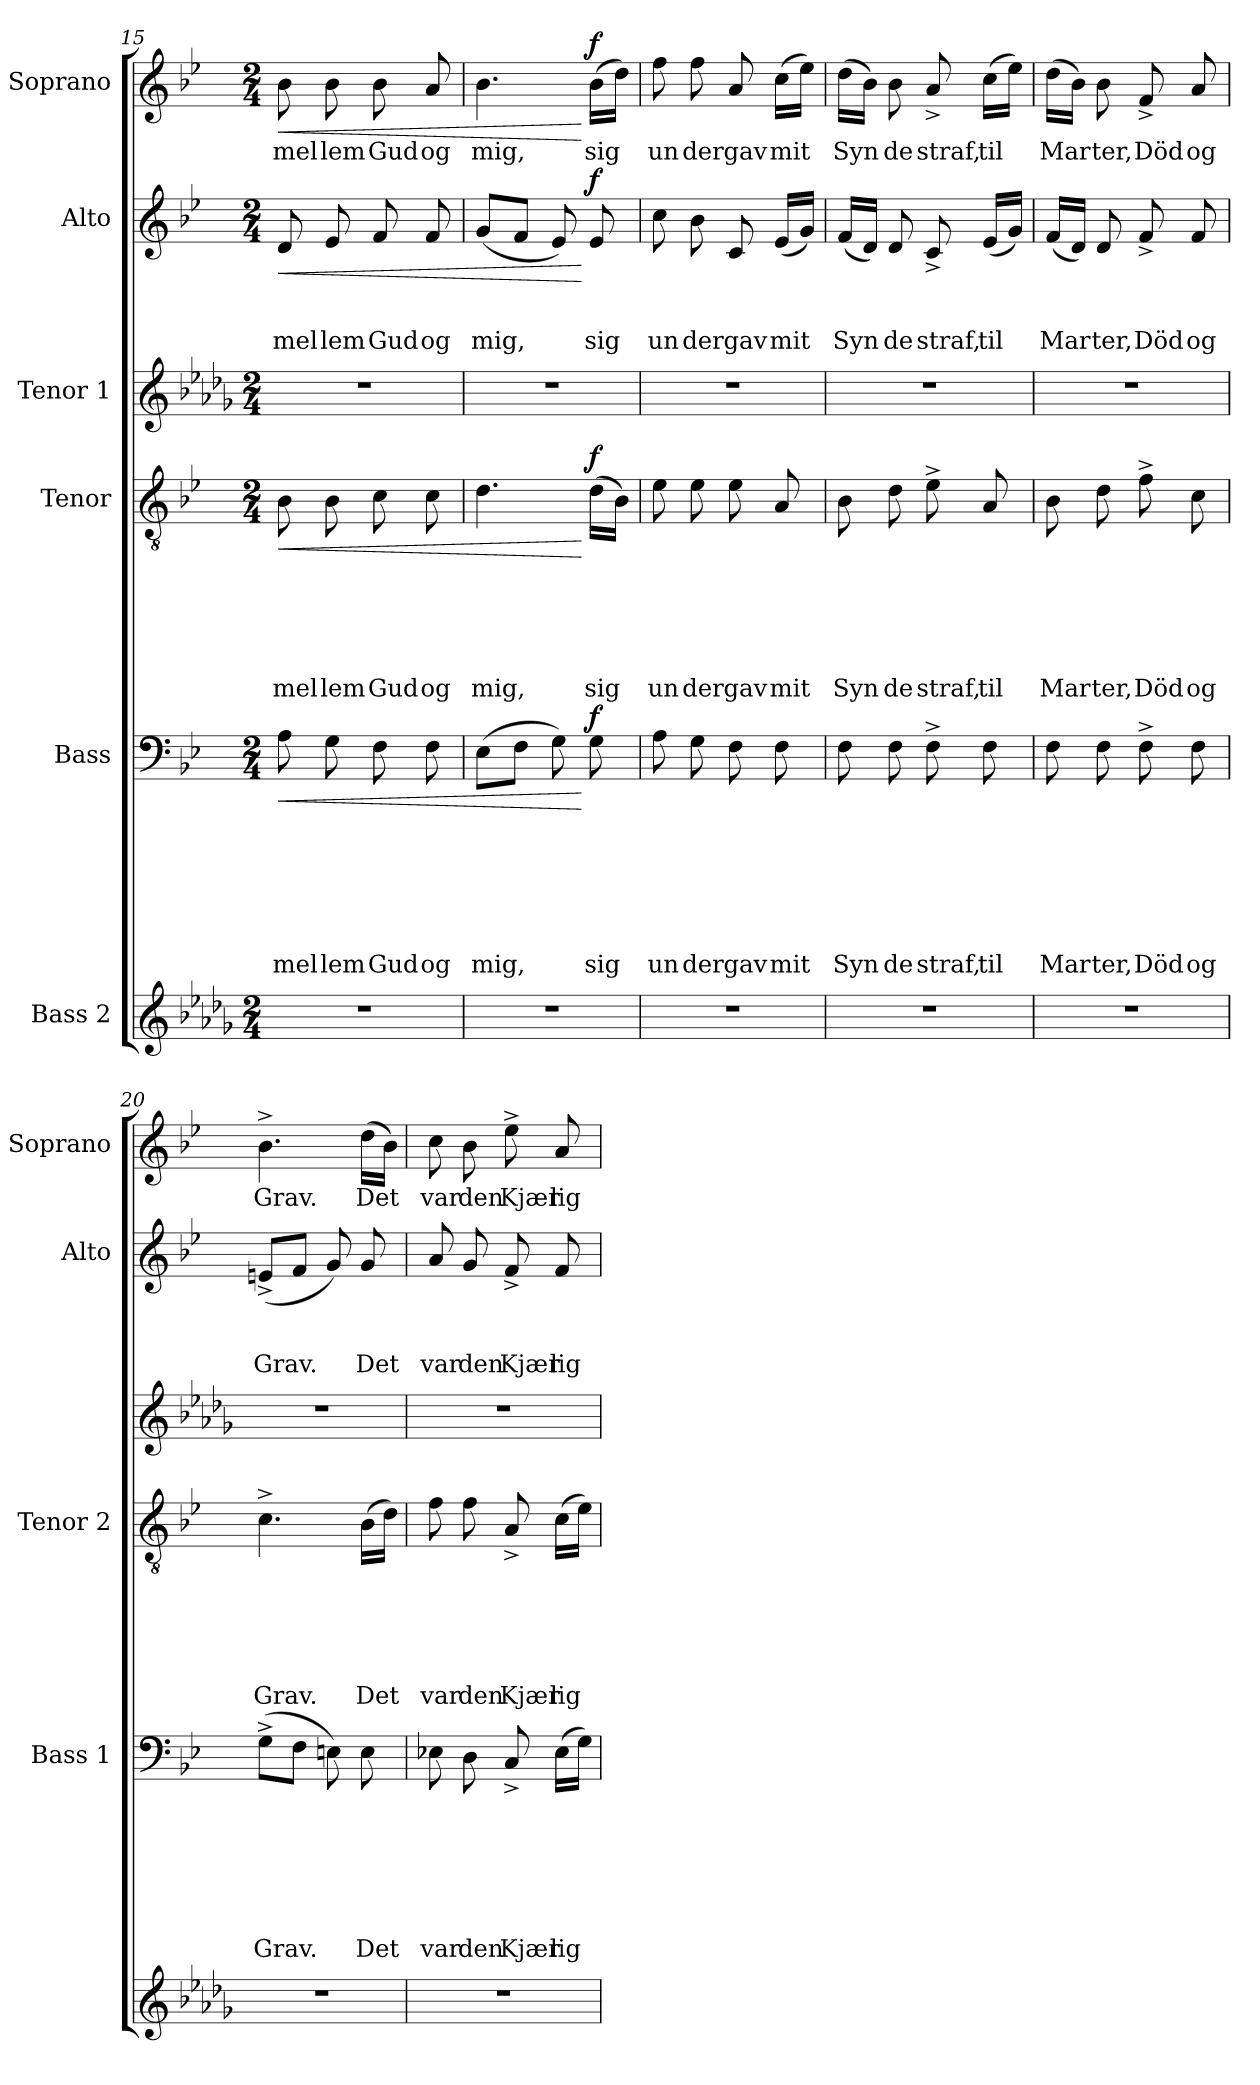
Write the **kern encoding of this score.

**kern	**kern	**text	**text	**text	**text	**text	**text	**text	**dynam	**kern	**text	**text	**text	**text	**text	**text	**dynam	**kern	**kern	**text	**text	**text	**dynam	**kern	**text	**dynam
*part6	*part5	*part5	*part5	*part5	*part5	*part5	*part5	*part5	*part5	*part4	*part4	*part4	*part4	*part4	*part4	*part4	*part4	*part3	*part2	*part2	*part2	*part2	*part2	*part1	*part1	*part1
*staff6	*staff5	*staff5	*staff5	*staff5	*staff5	*staff5	*staff5	*staff5	*staff5	*staff4	*staff4	*staff4	*staff4	*staff4	*staff4	*staff4	*staff4	*staff3	*staff2	*staff2	*staff2	*staff2	*staff2	*staff1	*staff1	*staff1
*I"Bass 2	*I"Bass	*	*	*	*	*	*	*	*	*I"Tenor	*	*	*	*	*	*	*	*I"Tenor 1	*I"Alto	*	*	*	*	*I"Soprano	*	*
*	*I'Bass 1	*	*	*	*	*	*	*	*	*I'Tenor 2	*	*	*	*	*	*	*	*	*I'Alto	*	*	*	*	*I'Soprano	*	*
*clefG2	*clefF4	*	*	*	*	*	*	*	*	*clefGv2	*	*	*	*	*	*	*	*clefG2	*clefG2	*	*	*	*	*clefG2	*	*
*ITrd2c3	*	*	*	*	*	*	*	*	*	*	*	*	*	*	*	*	*	*ITrd2c3	*	*	*	*	*	*	*	*
*k[b-e-]	*k[b-e-]	*	*	*	*	*	*	*	*	*k[b-e-]	*	*	*	*	*	*	*	*k[b-e-]	*k[b-e-]	*	*	*	*	*k[b-e-]	*	*
*B-:	*B-:	*	*	*	*	*	*	*	*	*B-:	*	*	*	*	*	*	*	*B-:	*B-:	*	*	*	*	*B-:	*	*
*M2/4	*M2/4	*	*	*	*	*	*	*	*	*M2/4	*	*	*	*	*	*	*	*M2/4	*M2/4	*	*	*	*	*M2/4	*	*
=15	=15	=15	=15	=15	=15	=15	=15	=15	=15	=15	=15	=15	=15	=15	=15	=15	=15	=15	=15	=15	=15	=15	=15	=15	=15	=15
!	!	!	!	!	!	!	!	!LO:LY:b	!LO:HP:b	!	!	!	!	!	!	!LO:LY:b	!LO:HP:b	!	!	!	!	!LO:LY:b	!LO:HP:b	!	!LO:LY:b	!LO:HP:b
2r	8A\	.	.	.	.	.	.	mel	<	8B-\	.	.	.	.	.	mel	<	2r	8d/	.	.	mel	<	8b-\	mel	<
!	!	!	!	!	!	!	!	!LO:LY:b	!	!	!	!	!	!	!	!LO:LY:b	!	!	!	!	!	!LO:LY:b	!	!	!LO:LY:b	!
.	8G\	.	.	.	.	.	.	lem	.	8B-\	.	.	.	.	.	lem	.	.	8e-/	.	.	lem	.	8b-\	lem	.
!	!	!	!	!	!	!	!	!LO:LY:b	!	!	!	!	!	!	!	!LO:LY:b	!	!	!	!	!	!LO:LY:b	!	!	!LO:LY:b	!
.	8F\	.	.	.	.	.	.	Gud	.	8c\	.	.	.	.	.	Gud	.	.	8f/	.	.	Gud	.	8b-\	Gud	.
!	!	!	!	!	!	!	!	!LO:LY:b	!	!	!	!	!	!	!	!LO:LY:b	!	!	!	!	!	!LO:LY:b	!	!	!LO:LY:b	!
.	8F\	.	.	.	.	.	.	og	.	8c\	.	.	.	.	.	og	.	.	8f/	.	.	og	.	8a/	og	.
=16	=16	=16	=16	=16	=16	=16	=16	=16	=16	=16	=16	=16	=16	=16	=16	=16	=16	=16	=16	=16	=16	=16	=16	=16	=16	=16
!	!	!	!	!	!	!	!	!LO:LY:b	!	!	!	!	!	!	!	!LO:LY:b	!	!	!	!	!	!LO:LY:b	!	!	!LO:LY:b	!
2r	(>8E-\L	.	.	.	.	.	.	mig,	.	4.d\	.	.	.	.	.	mig,	.	2r	(<8g/L	.	.	mig,	.	4.b-\	mig,	.
.	8F\J	.	.	.	.	.	.	.	.	.	.	.	.	.	.	.	.	.	8f/J	.	.	.	.	.	.	.
.	8G\)	.	.	.	.	.	.	.	.	.	.	.	.	.	.	.	.	.	8e-/)	.	.	.	.	.	.	.
!	!	!	!	!	!	!	!	!LO:LY:b	!LO:DY:n=1:a	!	!	!	!	!	!	!LO:LY:b	!LO:DY:n=1:a	!	!	!	!	!LO:LY:b	!LO:DY:n=1:a	!	!LO:LY:b	!LO:DY:n=1:a
.	8G\	.	.	.	.	.	.	sig	[ f	(>16d\LL	.	.	.	.	.	sig	[ f	.	8e-/	.	.	sig	[ f	(>16b-\LL	sig	[ f
.	.	.	.	.	.	.	.	.	.	16B-\JJ)	.	.	.	.	.	.	.	.	.	.	.	.	.	16dd\JJ)	.	.
!!LO:PB:g=z
=17	=17	=17	=17	=17	=17	=17	=17	=17	=17	=17	=17	=17	=17	=17	=17	=17	=17	=17	=17	=17	=17	=17	=17	=17	=17	=17
!	!	!	!	!	!	!	!	!LO:LY:b	!	!	!	!	!	!	!	!LO:LY:b	!	!	!	!	!	!LO:LY:b	!	!	!LO:LY:a	!
2r	8A\	.	.	.	.	.	.	un	.	8e-\	.	.	.	.	.	un	.	2r	8cc\	.	.	un	.	8ff\	un	.
!	!	!	!	!	!	!	!	!LO:LY:b	!	!	!	!	!	!	!	!LO:LY:b	!	!	!	!	!	!LO:LY:b	!	!	!LO:LY:a	!
.	8G\	.	.	.	.	.	.	der	.	8e-\	.	.	.	.	.	der	.	.	8b-\	.	.	der	.	8ff\	der	.
!	!	!	!	!	!	!	!	!LO:LY:b	!	!	!	!	!	!	!	!LO:LY:b	!	!	!	!	!	!LO:LY:b	!	!	!LO:LY:a	!
.	8F\	.	.	.	.	.	.	gav	.	8e-\	.	.	.	.	.	gav	.	.	8c/	.	.	gav	.	8a/	gav	.
!	!	!	!	!	!	!	!	!LO:LY:b	!	!	!	!	!	!	!	!LO:LY:b	!	!	!	!	!	!LO:LY:b	!	!	!LO:LY:a	!
.	8F\	.	.	.	.	.	.	mit	.	8A/	.	.	.	.	.	mit	.	.	(<16e-/LL	.	.	mit	.	(>16cc\LL	mit	.
.	.	.	.	.	.	.	.	.	.	.	.	.	.	.	.	.	.	.	16g/JJ)	.	.	.	.	16ee-\JJ)	.	.
=18	=18	=18	=18	=18	=18	=18	=18	=18	=18	=18	=18	=18	=18	=18	=18	=18	=18	=18	=18	=18	=18	=18	=18	=18	=18	=18
!	!	!	!	!	!	!	!	!LO:LY:b	!	!	!	!	!	!	!	!LO:LY:b	!	!	!	!	!	!LO:LY:b	!	!	!LO:LY:a	!
2r	8F\	.	.	.	.	.	.	Syn	.	8B-\	.	.	.	.	.	Syn	.	2r	(<16f/LL	.	.	Syn	.	(>16dd\LL	Syn	.
.	.	.	.	.	.	.	.	.	.	.	.	.	.	.	.	.	.	.	16d/JJ)	.	.	.	.	16b-\JJ)	.	.
!	!	!	!	!	!	!	!	!LO:LY:b	!	!	!	!	!	!	!	!LO:LY:b	!	!	!	!	!	!LO:LY:b	!	!	!LO:LY:a	!
.	8F\	.	.	.	.	.	.	de	.	8d\	.	.	.	.	.	de	.	.	8d/	.	.	de	.	8b-\	de	.
!	!	!	!	!	!	!	!	!LO:LY:b	!	!	!	!	!	!	!	!LO:LY:b	!	!	!	!	!	!LO:LY:b	!	!	!LO:LY:a	!
.	8F^>\	.	.	.	.	.	.	straf,	.	8e-^>\	.	.	.	.	.	straf,	.	.	8c^</	.	.	straf,	.	8a^</	straf,	.
!	!	!	!	!	!	!	!	!LO:LY:b	!	!	!	!	!	!	!	!LO:LY:b	!	!	!	!	!	!LO:LY:b	!	!	!LO:LY:a	!
.	8F\	.	.	.	.	.	.	til	.	8A/	.	.	.	.	.	til	.	.	(<16e-/LL	.	.	til	.	(>16cc\LL	til	.
.	.	.	.	.	.	.	.	.	.	.	.	.	.	.	.	.	.	.	16g/JJ)	.	.	.	.	16ee-\JJ)	.	.
=19	=19	=19	=19	=19	=19	=19	=19	=19	=19	=19	=19	=19	=19	=19	=19	=19	=19	=19	=19	=19	=19	=19	=19	=19	=19	=19
!	!	!	!	!	!	!	!	!LO:LY:b	!	!	!	!	!	!	!	!LO:LY:b	!	!	!	!	!	!LO:LY:b	!	!	!LO:LY:a	!
2r	8F\	.	.	.	.	.	.	Mar	.	8B-\	.	.	.	.	.	Mar	.	2r	(<16f/LL	.	.	Mar	.	(>16dd\LL	Mar	.
.	.	.	.	.	.	.	.	.	.	.	.	.	.	.	.	.	.	.	16d/JJ)	.	.	.	.	16b-\JJ)	.	.
!	!	!	!	!	!	!	!	!LO:LY:b	!	!	!	!	!	!	!	!LO:LY:b	!	!	!	!	!	!LO:LY:b	!	!	!LO:LY:a	!
.	8F\	.	.	.	.	.	.	ter,	.	8d\	.	.	.	.	.	ter,	.	.	8d/	.	.	ter,	.	8b-\	ter,	.
!	!	!	!	!	!	!	!	!LO:LY:b	!	!	!	!	!	!	!	!LO:LY:b	!	!	!	!	!	!LO:LY:b	!	!	!LO:LY:a	!
.	8F^>\	.	.	.	.	.	.	Död	.	8f^>\	.	.	.	.	.	Död	.	.	8f^</	.	.	Död	.	8f^</	Död	.
!	!	!	!	!	!	!	!	!LO:LY:b	!	!	!	!	!	!	!	!LO:LY:b	!	!	!	!	!	!LO:LY:b	!	!	!LO:LY:a	!
.	8F\	.	.	.	.	.	.	og	.	8c\	.	.	.	.	.	og	.	.	8f/	.	.	og	.	8a/	og	.
=20	=20	=20	=20	=20	=20	=20	=20	=20	=20	=20	=20	=20	=20	=20	=20	=20	=20	=20	=20	=20	=20	=20	=20	=20	=20	=20
!	!	!	!	!	!	!	!	!LO:LY:b	!	!	!	!	!	!	!	!LO:LY:b	!	!	!	!	!	!LO:LY:b	!	!	!LO:LY:a	!
2r	(>8G^>\L	.	.	.	.	.	.	Grav.	.	4.c^>\	.	.	.	.	.	Grav.	.	2r	(<8en^</L	.	.	Grav.	.	4.b-^>\	Grav.	.
.	8F\J	.	.	.	.	.	.	.	.	.	.	.	.	.	.	.	.	.	8f/J	.	.	.	.	.	.	.
.	8En\)	.	.	.	.	.	.	.	.	.	.	.	.	.	.	.	.	.	8g/)	.	.	.	.	.	.	.
!	!	!	!	!	!	!	!	!LO:LY:b	!	!	!	!	!	!	!	!LO:LY:b	!	!	!	!	!	!LO:LY:b	!	!	!LO:LY:a	!
.	8E\	.	.	.	.	.	.	Det	.	(>16B-\LL	.	.	.	.	.	Det	.	.	8g/	.	.	Det	.	(>16dd\LL	Det	.
.	.	.	.	.	.	.	.	.	.	16d\JJ)	.	.	.	.	.	.	.	.	.	.	.	.	.	16b-\JJ)	.	.
=21	=21	=21	=21	=21	=21	=21	=21	=21	=21	=21	=21	=21	=21	=21	=21	=21	=21	=21	=21	=21	=21	=21	=21	=21	=21	=21
!	!	!	!	!	!	!	!	!LO:LY:b	!	!	!	!	!	!	!	!LO:LY:b	!	!	!	!	!	!LO:LY:b	!	!	!LO:LY:a	!
2r	8E-X\	.	.	.	.	.	.	var	.	8f\	.	.	.	.	.	var	.	2r	8a/	.	.	var	.	8cc\	var	.
!	!	!	!	!	!	!	!	!LO:LY:b	!	!	!	!	!	!	!	!LO:LY:b	!	!	!	!	!	!LO:LY:b	!	!	!LO:LY:a	!
.	8D\	.	.	.	.	.	.	den	.	8f\	.	.	.	.	.	den	.	.	8g/	.	.	den	.	8b-\	den	.
!	!	!	!	!	!	!	!	!LO:LY:b	!	!	!	!	!	!	!	!LO:LY:b	!	!	!	!	!	!LO:LY:b	!	!	!LO:LY:a	!
.	8C^</	.	.	.	.	.	.	Kjær	.	8A^</	.	.	.	.	.	Kjær	.	.	8f^</	.	.	Kjær	.	8ee-^>\	Kjær	.
!	!	!	!	!	!	!	!	!LO:LY:b	!	!	!	!	!	!	!	!LO:LY:b	!	!	!	!	!	!LO:LY:b	!	!	!LO:LY:a	!
.	(>16E-\LL	.	.	.	.	.	.	lig	.	(>16c\LL	.	.	.	.	.	lig	.	.	8f/	.	.	lig	.	8a/	lig	.
.	16G\JJ)	.	.	.	.	.	.	.	.	16e-\JJ)	.	.	.	.	.	.	.	.	.	.	.	.	.	.	.	.
=	=	=	=	=	=	=	=	=	=	=	=	=	=	=	=	=	=	=	=	=	=	=	=	=	=	=
*-	*-	*-	*-	*-	*-	*-	*-	*-	*-	*-	*-	*-	*-	*-	*-	*-	*-	*-	*-	*-	*-	*-	*-	*-	*-	*-
